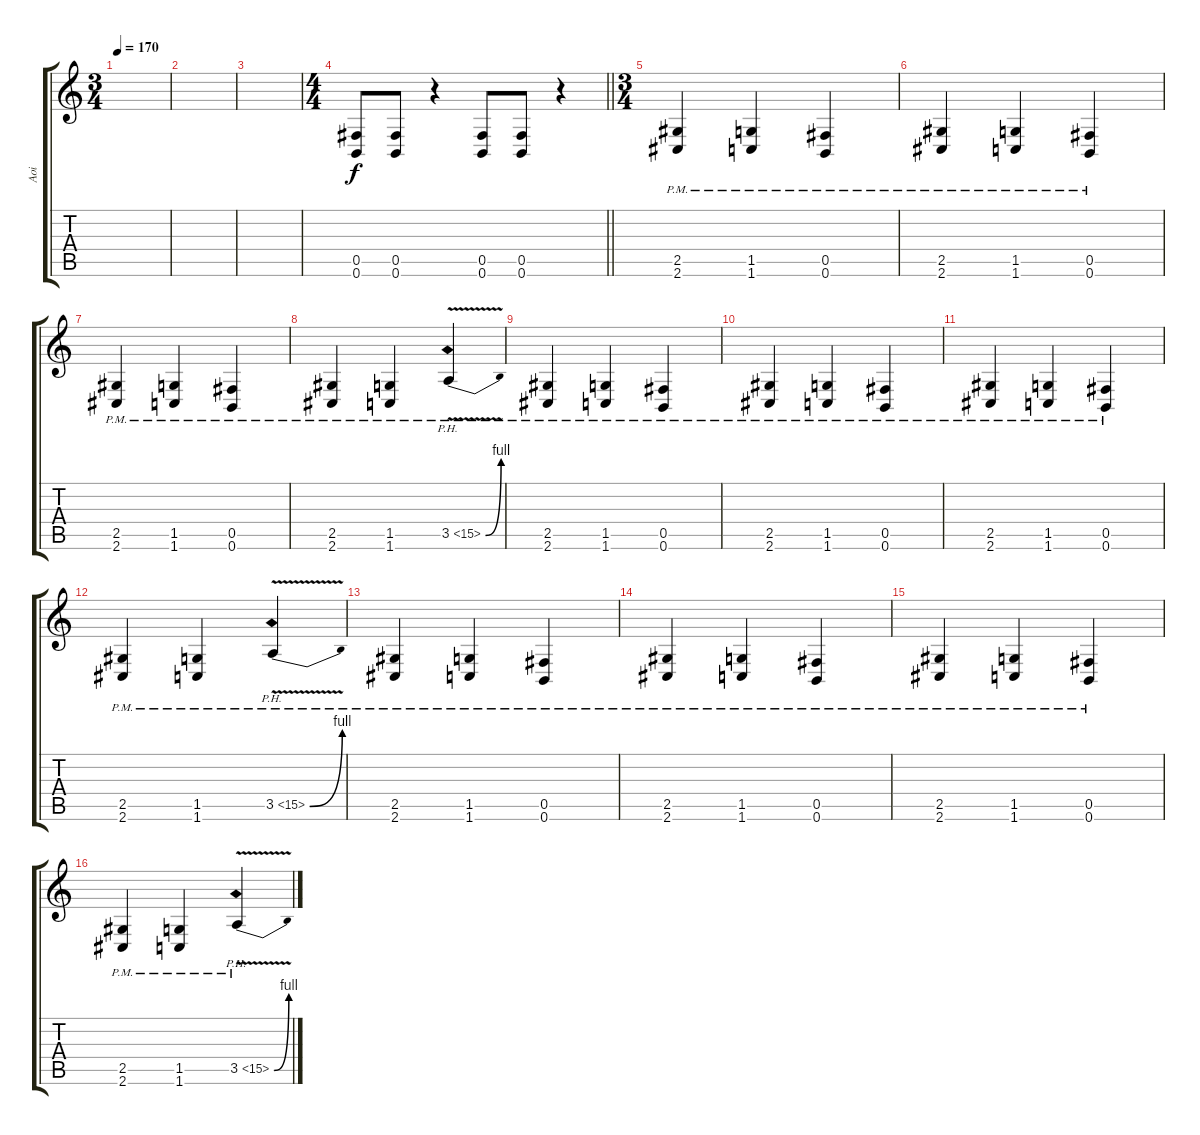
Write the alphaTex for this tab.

\track ("Aoi" "Aoi") {instrument distortionguitar}
\staff {score tabs}
\tuning (Db4 Ab3 E3 B2 Gb2 B1) {hide}
\ts (3 4)
\tempo 170
\clef g2
\ks c
|
|
|
\ts (4 4)
\barLineRight lightlight
(0.5 0.6).8{dy f} (0.5 0.6).8 r.4 (0.5 0.6).8 (0.5 0.6).8 r.4 |
\ts (3 4)
\section ("" "")
(2.5{pm} 2.6{pm}).4 (1.5{pm} 1.6{pm}).4 (0.5{pm} 0.6{pm}).4 |
(2.5{pm} 2.6{pm}).4 (1.5{pm} 1.6{pm}).4 (0.5{pm} 0.6{pm}).4 |
(2.5{pm} 2.6{pm}).4 (1.5{pm} 1.6{pm}).4 (0.5{pm} 0.6{pm}).4 |
(2.5{pm} 2.6{pm}).4 (1.5{pm} 1.6{pm}).4 3.5{be (bend 0 0 60 4) ph 12 v pm}.4 |
(2.5{pm} 2.6{pm}).4 (1.5{pm} 1.6{pm}).4 (0.5{pm} 0.6{pm}).4 |
(2.5{pm} 2.6{pm}).4 (1.5{pm} 1.6{pm}).4 (0.5{pm} 0.6{pm}).4 |
(2.5{pm} 2.6{pm}).4 (1.5{pm} 1.6{pm}).4 (0.5{pm} 0.6{pm}).4 |
(2.5{pm} 2.6{pm}).4 (1.5{pm} 1.6{pm}).4 3.5{be (bend 0 0 60 4) ph 12 v pm}.4 |
(2.5{pm} 2.6{pm}).4 (1.5{pm} 1.6{pm}).4 (0.5{pm} 0.6{pm}).4 |
(2.5{pm} 2.6{pm}).4 (1.5{pm} 1.6{pm}).4 (0.5{pm} 0.6{pm}).4 |
(2.5{pm} 2.6{pm}).4 (1.5{pm} 1.6{pm}).4 (0.5{pm} 0.6{pm}).4 |
(2.5{pm} 2.6{pm}).4 (1.5{pm} 1.6{pm}).4 3.5{be (bend 0 0 60 4) ph 12 v pm}.4
